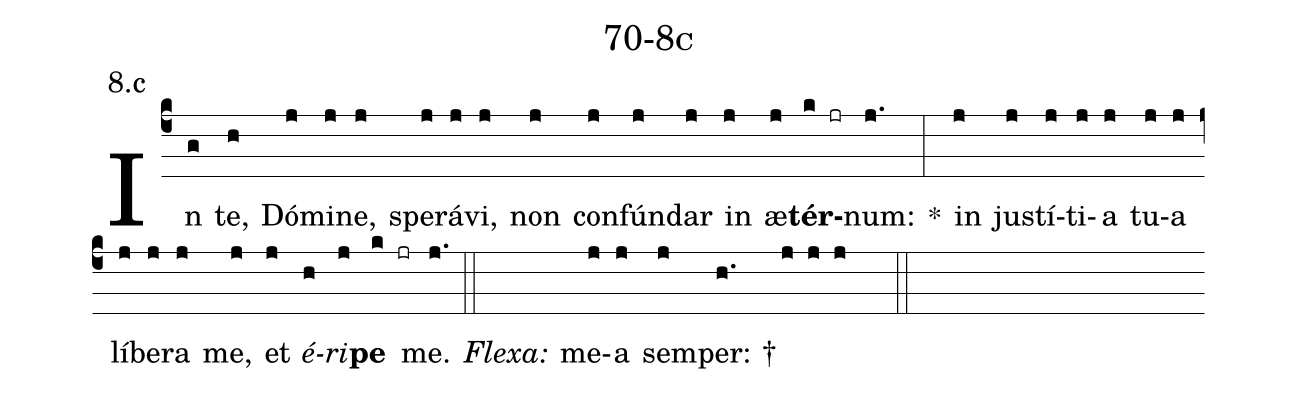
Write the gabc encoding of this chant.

name: 70-8c;
annotation: 8.c;
%%
(c4) In(g) te,(h) Dó(j)mi(j)ne,(j) spe(j)rá(j)vi,(j) non(j) con(j)fún(j)dar(j) in(j) æ(j)<b>tér</b>(k jr)num:(j.) *(:) in(j) jus(j)tí(j)ti(j)a(j) tu(j)a(j) lí(j)be(j)ra(j) me,(j) et(j) <i>é</i>(h)<i>ri</i>(j)<b>pe</b>(k jr) me.(j.) (::)
<i>Flexa:</i>(////)  me(j)a(j) sem(j)per: †(h.// // j j j  ::)
